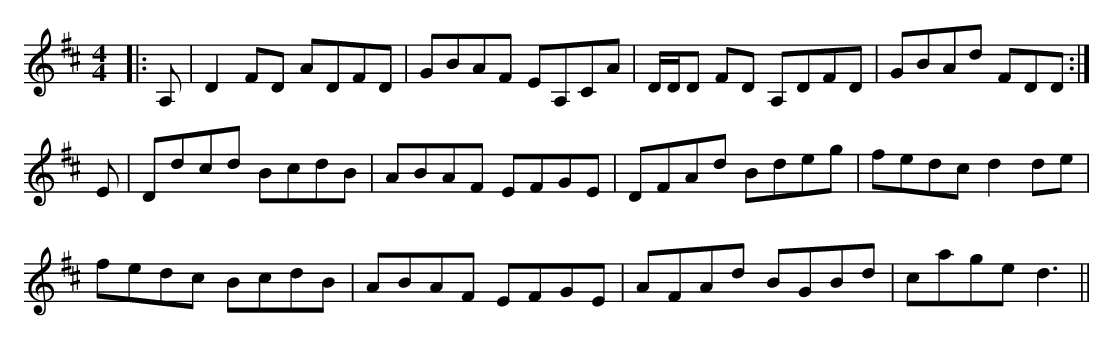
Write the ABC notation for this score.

X:1
M:4/4
K:D
|:A,|D2 FD ADFD|GBAF EA,CA|D/D/D FD A,DFD|GBAd FDD:|
E|Ddcd BcdB|ABAF EFGE|DFAd Bdeg|fedc d2 de|
fedc BcdB|ABAF EFGE|AFAd BGBd|cage d3||
